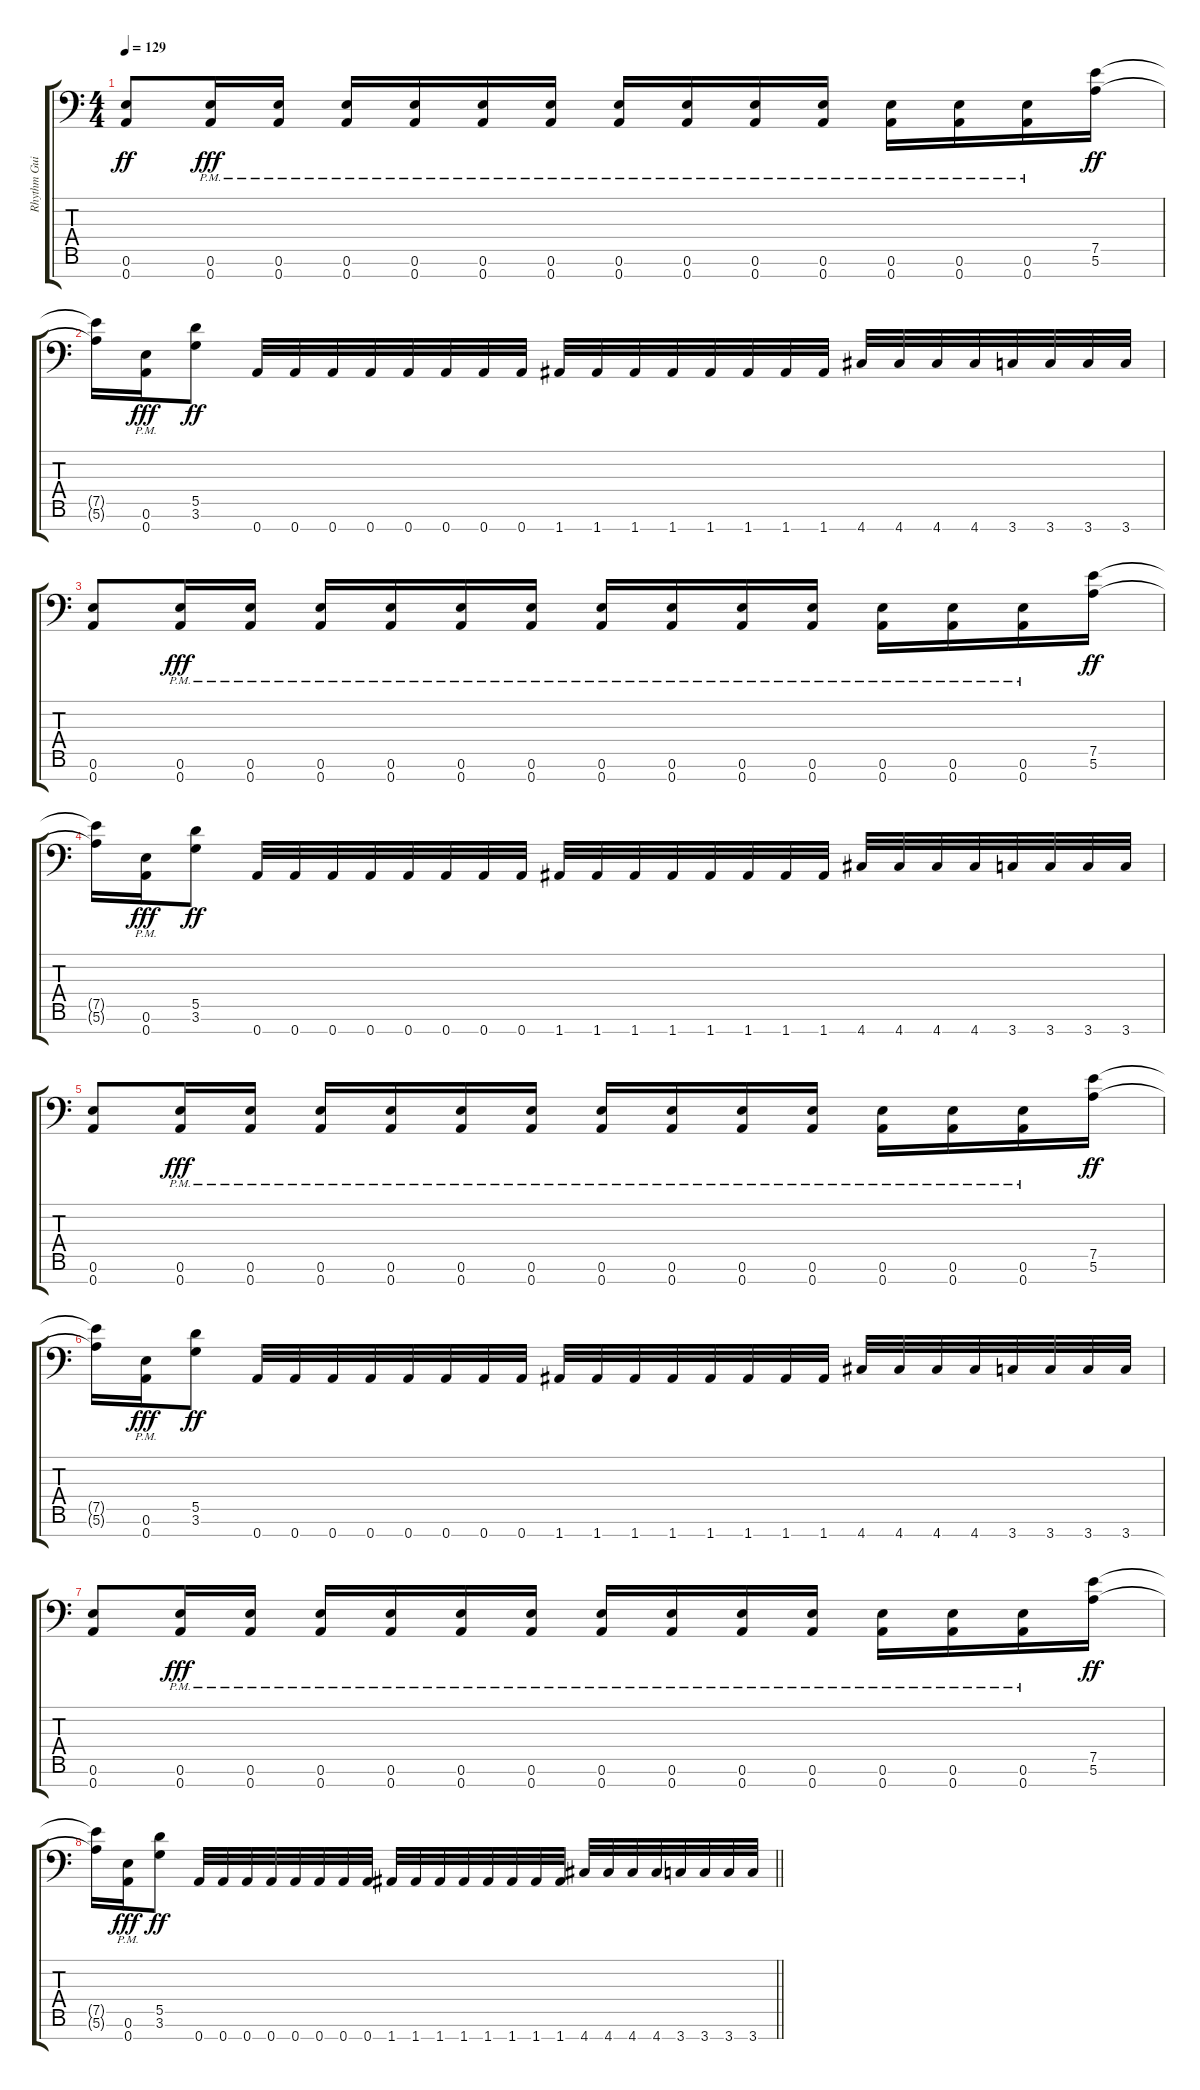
\track ("Rhythm Guitar 1" "Rhythm Gui") {instrument distortionguitar}
\staff {score tabs}
\tuning (E4 B3 G3 D3 A2 E2 A1) {hide}
\ts (4 4)
\tempo 129
\clef f4
\ks c
(0.6 0.7).8{dy ff} (0.6{pm} 0.7{pm}).16{dy fff} (0.6{pm} 0.7{pm}).16 (0.6{pm} 0.7{pm}).16 (0.6{pm} 0.7{pm}).16 (0.6{pm} 0.7{pm}).16 (0.6{pm} 0.7{pm}).16 (0.6{pm} 0.7{pm}).16 (0.6{pm} 0.7{pm}).16 (0.6{pm} 0.7{pm}).16 (0.6{pm} 0.7{pm}).16 (0.6{pm} 0.7{pm}).16 (0.6{pm} 0.7{pm}).16 (0.6{pm} 0.7{pm}).16 (7.5 5.6).16{dy ff} |
(7.5{t} 5.6{t}).16 (0.6{pm} 0.7{pm}).16{dy fff} (5.5 3.6).8{dy ff} 0.7.32 0.7.32 0.7.32 0.7.32 0.7.32 0.7.32 0.7.32 0.7.32 1.7.32 1.7.32 1.7.32 1.7.32 1.7.32 1.7.32 1.7.32 1.7.32 4.7.32 4.7.32 4.7.32 4.7.32 3.7.32 3.7.32 3.7.32 3.7.32 |
(0.6 0.7).8 (0.6{pm} 0.7{pm}).16{dy fff} (0.6{pm} 0.7{pm}).16 (0.6{pm} 0.7{pm}).16 (0.6{pm} 0.7{pm}).16 (0.6{pm} 0.7{pm}).16 (0.6{pm} 0.7{pm}).16 (0.6{pm} 0.7{pm}).16 (0.6{pm} 0.7{pm}).16 (0.6{pm} 0.7{pm}).16 (0.6{pm} 0.7{pm}).16 (0.6{pm} 0.7{pm}).16 (0.6{pm} 0.7{pm}).16 (0.6{pm} 0.7{pm}).16 (7.5 5.6).16{dy ff} |
(7.5{t} 5.6{t}).16 (0.6{pm} 0.7{pm}).16{dy fff} (5.5 3.6).8{dy ff} 0.7.32 0.7.32 0.7.32 0.7.32 0.7.32 0.7.32 0.7.32 0.7.32 1.7.32 1.7.32 1.7.32 1.7.32 1.7.32 1.7.32 1.7.32 1.7.32 4.7.32 4.7.32 4.7.32 4.7.32 3.7.32 3.7.32 3.7.32 3.7.32 |
(0.6 0.7).8 (0.6{pm} 0.7{pm}).16{dy fff} (0.6{pm} 0.7{pm}).16 (0.6{pm} 0.7{pm}).16 (0.6{pm} 0.7{pm}).16 (0.6{pm} 0.7{pm}).16 (0.6{pm} 0.7{pm}).16 (0.6{pm} 0.7{pm}).16 (0.6{pm} 0.7{pm}).16 (0.6{pm} 0.7{pm}).16 (0.6{pm} 0.7{pm}).16 (0.6{pm} 0.7{pm}).16 (0.6{pm} 0.7{pm}).16 (0.6{pm} 0.7{pm}).16 (7.5 5.6).16{dy ff} |
(7.5{t} 5.6{t}).16 (0.6{pm} 0.7{pm}).16{dy fff} (5.5 3.6).8{dy ff} 0.7.32 0.7.32 0.7.32 0.7.32 0.7.32 0.7.32 0.7.32 0.7.32 1.7.32 1.7.32 1.7.32 1.7.32 1.7.32 1.7.32 1.7.32 1.7.32 4.7.32 4.7.32 4.7.32 4.7.32 3.7.32 3.7.32 3.7.32 3.7.32 |
(0.6 0.7).8 (0.6{pm} 0.7{pm}).16{dy fff} (0.6{pm} 0.7{pm}).16 (0.6{pm} 0.7{pm}).16 (0.6{pm} 0.7{pm}).16 (0.6{pm} 0.7{pm}).16 (0.6{pm} 0.7{pm}).16 (0.6{pm} 0.7{pm}).16 (0.6{pm} 0.7{pm}).16 (0.6{pm} 0.7{pm}).16 (0.6{pm} 0.7{pm}).16 (0.6{pm} 0.7{pm}).16 (0.6{pm} 0.7{pm}).16 (0.6{pm} 0.7{pm}).16 (7.5 5.6).16{dy ff} |
\barLineRight lightlight
(7.5{t} 5.6{t}).16 (0.6{pm} 0.7{pm}).16{dy fff} (5.5 3.6).8{dy ff} 0.7.32 0.7.32 0.7.32 0.7.32 0.7.32 0.7.32 0.7.32 0.7.32 1.7.32 1.7.32 1.7.32 1.7.32 1.7.32 1.7.32 1.7.32 1.7.32 4.7.32 4.7.32 4.7.32 4.7.32 3.7.32 3.7.32 3.7.32 3.7.32
